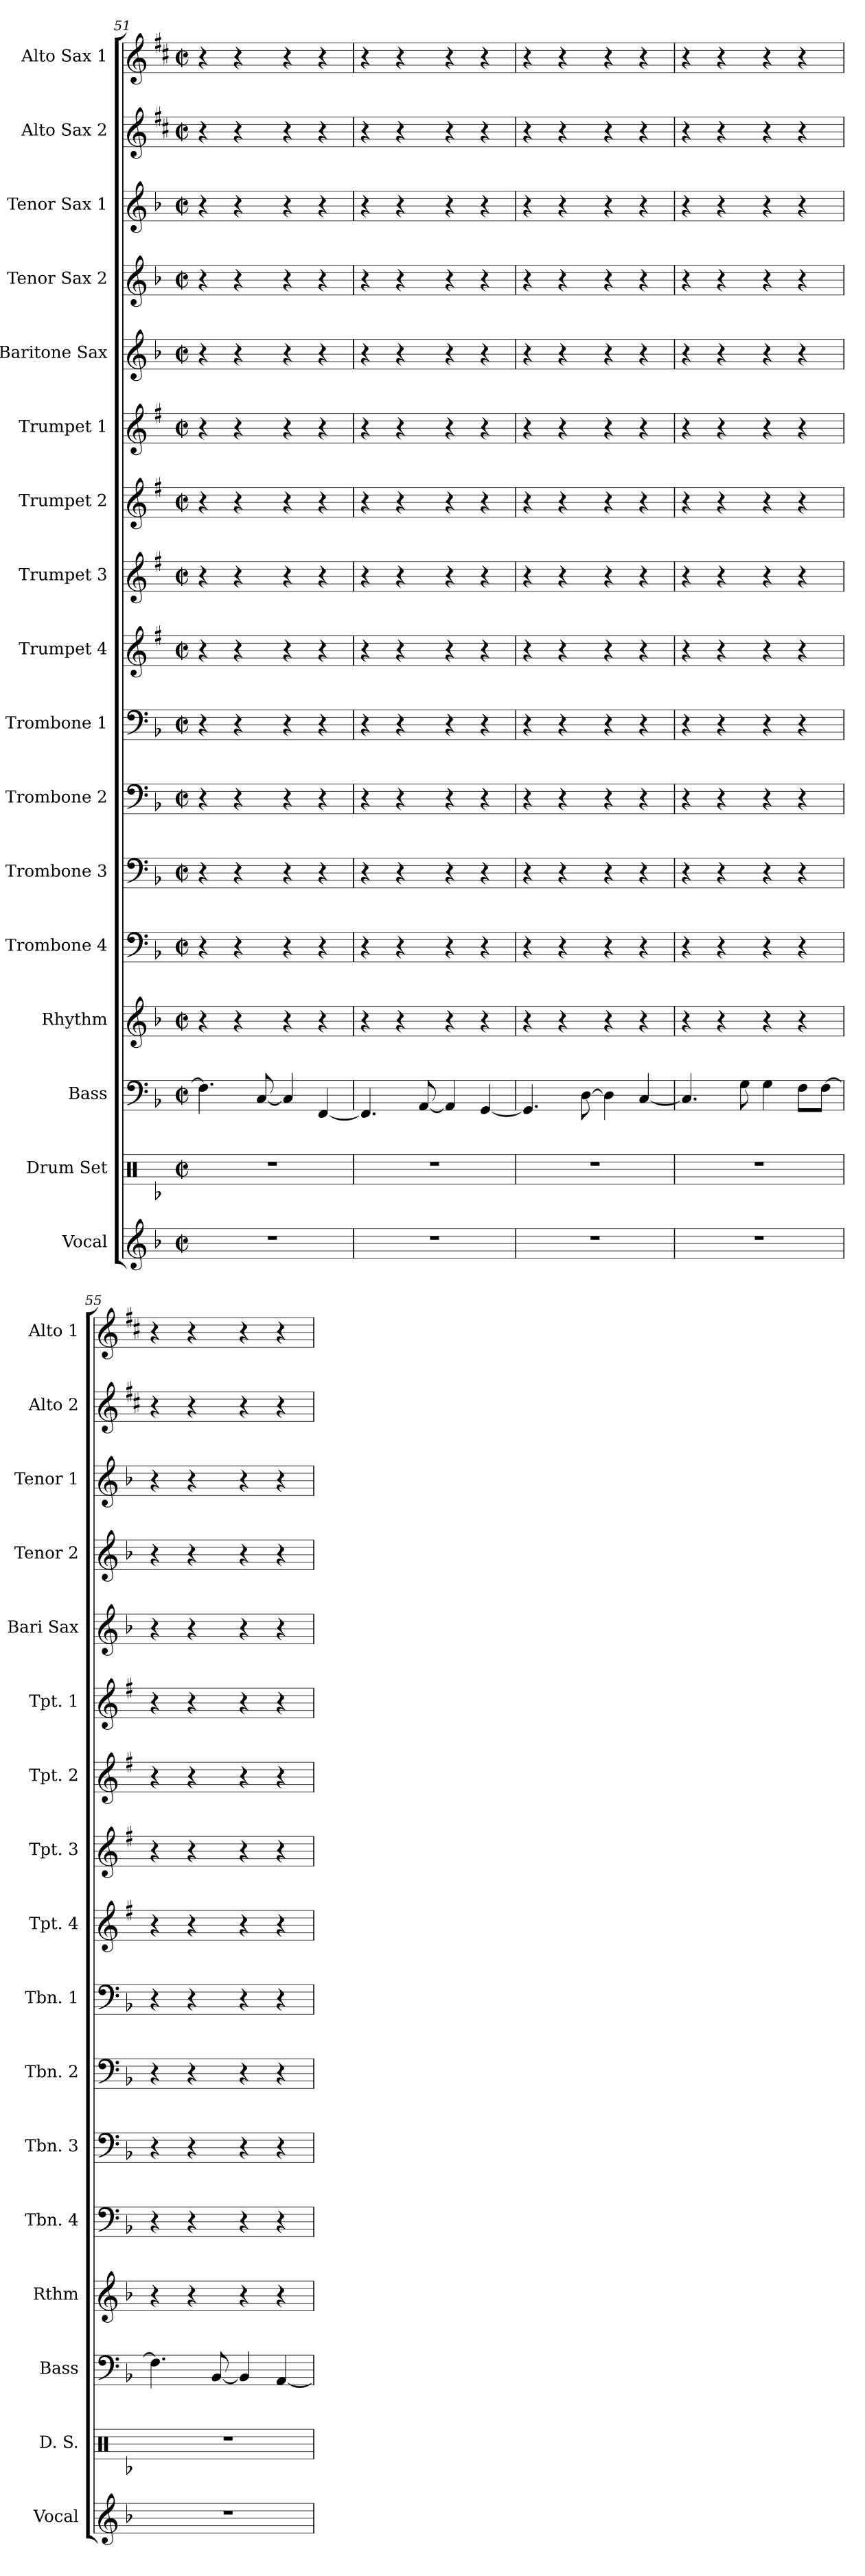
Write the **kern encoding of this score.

**kern	**kern	**kern	**kern	**kern	**kern	**kern	**kern	**kern	**kern	**kern	**kern	**kern	**kern	**kern	**kern	**kern
*part17	*part16	*part15	*part14	*part13	*part12	*part11	*part10	*part9	*part8	*part7	*part6	*part5	*part4	*part3	*part2	*part1
*staff17	*staff16	*staff15	*staff14	*staff13	*staff12	*staff11	*staff10	*staff9	*staff8	*staff7	*staff6	*staff5	*staff4	*staff3	*staff2	*staff1
*I"Vocal	*I"Drum Set	*I"Bass	*I"Rhythm	*I"Trombone 4	*I"Trombone 3	*I"Trombone 2	*I"Trombone 1	*I"Trumpet 4	*I"Trumpet 3	*I"Trumpet 2	*I"Trumpet 1	*I"Baritone Sax	*I"Tenor Sax 2	*I"Tenor Sax 1	*I"Alto Sax 2	*I"Alto Sax 1
*I'Vocal	*I'D. S.	*I'Bass	*I'Rthm	*I'Tbn. 4	*I'Tbn. 3	*I'Tbn. 2	*I'Tbn. 1	*I'Tpt. 4	*I'Tpt. 3	*I'Tpt. 2	*I'Tpt. 1	*I'Bari Sax	*I'Tenor 2	*I'Tenor 1	*I'Alto 2	*I'Alto 1
*clefG2	*clefX	*clefF4	*clefG2	*clefF4	*clefF4	*clefF4	*clefF4	*clefG2	*clefG2	*clefG2	*clefG2	*clefG2	*clefG2	*clefG2	*clefG2	*clefG2
*	*	*ITrd7c12	*	*	*	*	*	*ITrd1c2	*ITrd1c2	*ITrd1c2	*ITrd1c2	*ITrd12c21	*ITrd8c14	*ITrd8c14	*ITrd5c9	*ITrd5c9
*k[b-]	*k[b-]	*k[b-]	*k[b-]	*k[b-]	*k[b-]	*k[b-]	*k[b-]	*k[b-]	*k[b-]	*k[b-]	*k[b-]	*k[b-]	*k[b-]	*k[b-]	*k[b-]	*k[b-]
*F:	*F:	*F:	*F:	*F:	*F:	*F:	*F:	*F:	*F:	*F:	*F:	*F:	*F:	*F:	*F:	*F:
*M2/2	*M2/2	*M2/2	*M2/2	*M2/2	*M2/2	*M2/2	*M2/2	*M2/2	*M2/2	*M2/2	*M2/2	*M2/2	*M2/2	*M2/2	*M2/2	*M2/2
*met(c|)	*met(c|)	*met(c|)	*met(c|)	*met(c|)	*met(c|)	*met(c|)	*met(c|)	*met(c|)	*met(c|)	*met(c|)	*met(c|)	*met(c|)	*met(c|)	*met(c|)	*met(c|)	*met(c|)
=51	=51	=51	=51	=51	=51	=51	=51	=51	=51	=51	=51	=51	=51	=51	=51	=51
1r	1r	4.FF\]	4r	4r	4r	4r	4r	4r	4r	4r	4r	4r	4r	4r	4r	4r
.	.	.	4r	4r	4r	4r	4r	4r	4r	4r	4r	4r	4r	4r	4r	4r
.	.	[8CC/	.	.	.	.	.	.	.	.	.	.	.	.	.	.
.	.	4CC/]	4r	4r	4r	4r	4r	4r	4r	4r	4r	4r	4r	4r	4r	4r
.	.	[4FFF/	4r	4r	4r	4r	4r	4r	4r	4r	4r	4r	4r	4r	4r	4r
=52	=52	=52	=52	=52	=52	=52	=52	=52	=52	=52	=52	=52	=52	=52	=52	=52
1r	1r	4.FFF/]	4r	4r	4r	4r	4r	4r	4r	4r	4r	4r	4r	4r	4r	4r
.	.	.	4r	4r	4r	4r	4r	4r	4r	4r	4r	4r	4r	4r	4r	4r
.	.	[8AAA/	.	.	.	.	.	.	.	.	.	.	.	.	.	.
.	.	4AAA/]	4r	4r	4r	4r	4r	4r	4r	4r	4r	4r	4r	4r	4r	4r
.	.	[4GGG/	4r	4r	4r	4r	4r	4r	4r	4r	4r	4r	4r	4r	4r	4r
=53	=53	=53	=53	=53	=53	=53	=53	=53	=53	=53	=53	=53	=53	=53	=53	=53
1r	1r	4.GGG/]	4r	4r	4r	4r	4r	4r	4r	4r	4r	4r	4r	4r	4r	4r
.	.	.	4r	4r	4r	4r	4r	4r	4r	4r	4r	4r	4r	4r	4r	4r
.	.	[8DD\	.	.	.	.	.	.	.	.	.	.	.	.	.	.
.	.	4DD\]	4r	4r	4r	4r	4r	4r	4r	4r	4r	4r	4r	4r	4r	4r
.	.	[4CC/	4r	4r	4r	4r	4r	4r	4r	4r	4r	4r	4r	4r	4r	4r
=54	=54	=54	=54	=54	=54	=54	=54	=54	=54	=54	=54	=54	=54	=54	=54	=54
1r	1r	4.CC/]	4r	4r	4r	4r	4r	4r	4r	4r	4r	4r	4r	4r	4r	4r
.	.	.	4r	4r	4r	4r	4r	4r	4r	4r	4r	4r	4r	4r	4r	4r
.	.	8GG\	.	.	.	.	.	.	.	.	.	.	.	.	.	.
.	.	4GG\	4r	4r	4r	4r	4r	4r	4r	4r	4r	4r	4r	4r	4r	4r
.	.	8FF\L	4r	4r	4r	4r	4r	4r	4r	4r	4r	4r	4r	4r	4r	4r
.	.	[8FF\J	.	.	.	.	.	.	.	.	.	.	.	.	.	.
=55	=55	=55	=55	=55	=55	=55	=55	=55	=55	=55	=55	=55	=55	=55	=55	=55
1r	1r	4.FF\]	4r	4r	4r	4r	4r	4r	4r	4r	4r	4r	4r	4r	4r	4r
.	.	.	4r	4r	4r	4r	4r	4r	4r	4r	4r	4r	4r	4r	4r	4r
.	.	[8BBB-/	.	.	.	.	.	.	.	.	.	.	.	.	.	.
.	.	4BBB-/]	4r	4r	4r	4r	4r	4r	4r	4r	4r	4r	4r	4r	4r	4r
.	.	[4AAA/	4r	4r	4r	4r	4r	4r	4r	4r	4r	4r	4r	4r	4r	4r
=	=	=	=	=	=	=	=	=	=	=	=	=	=	=	=	=
*-	*-	*-	*-	*-	*-	*-	*-	*-	*-	*-	*-	*-	*-	*-	*-	*-
